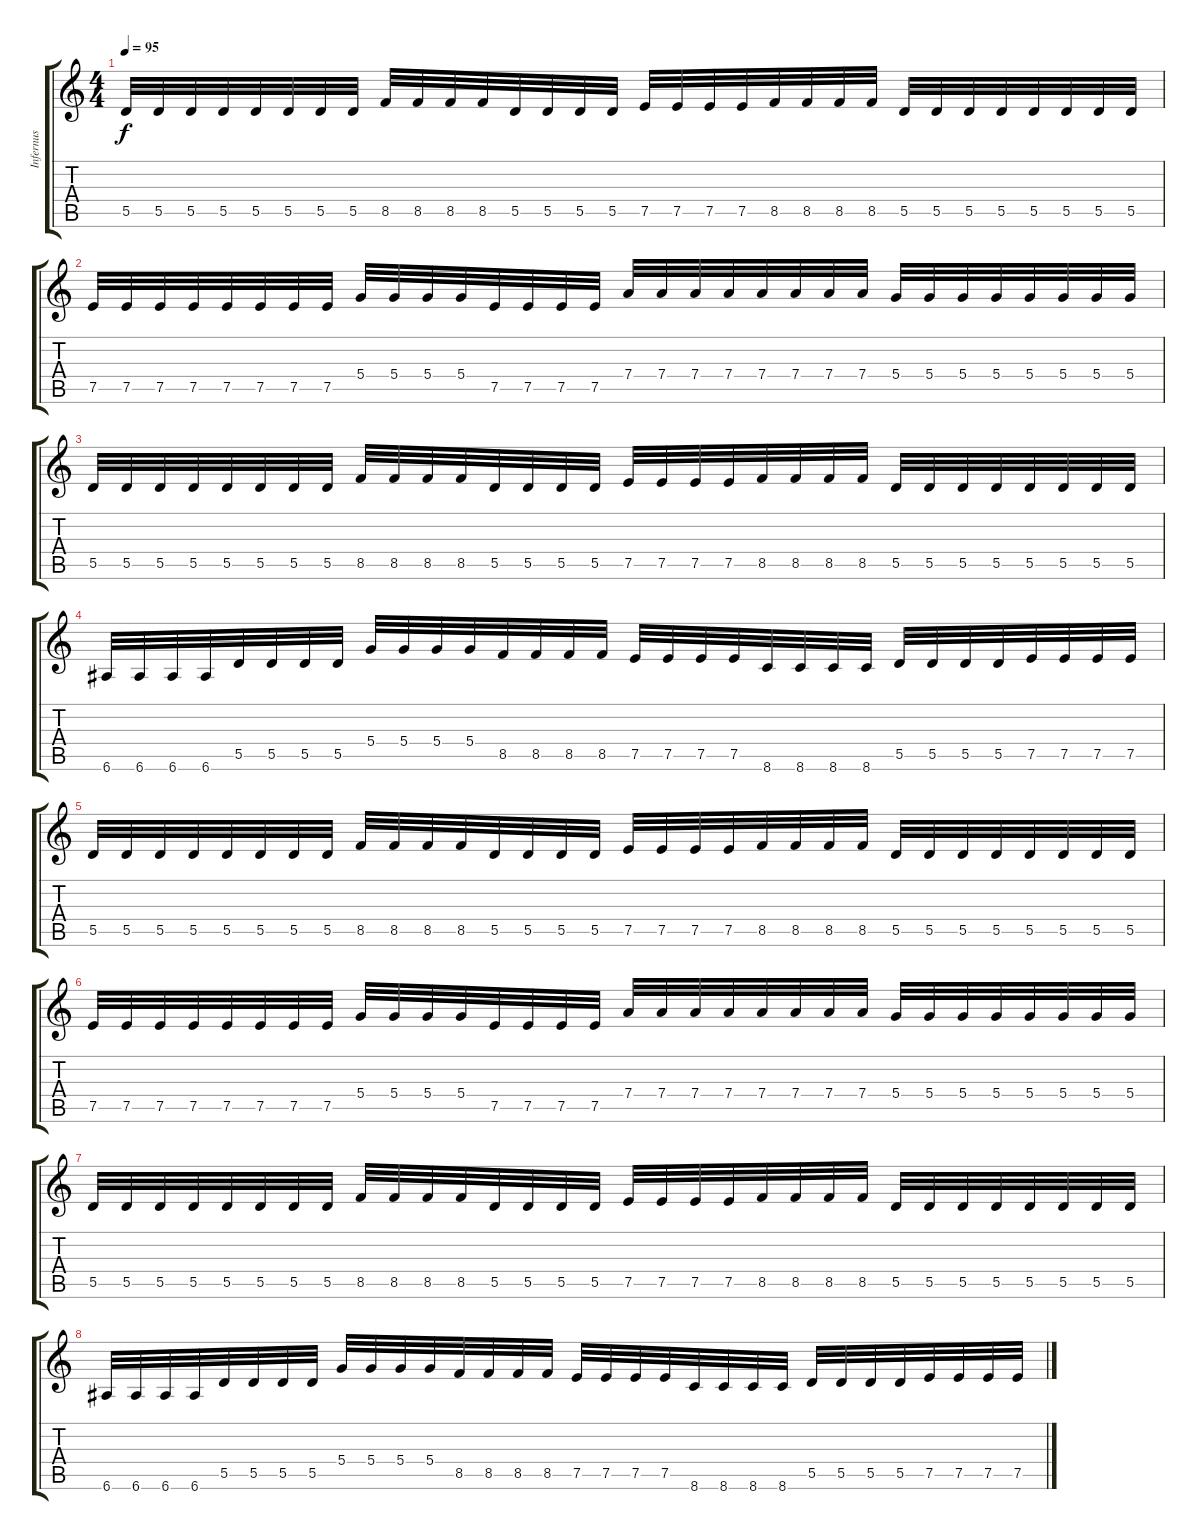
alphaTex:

\track ("Infernus" "Infernus") {instrument distortionguitar}
\staff {score tabs}
\tuning (E4 B3 G3 D3 A2 E2) {hide}
\ts (4 4)
\tempo 95
\clef g2
\ks c
5.5.32{dy f} 5.5.32 5.5.32 5.5.32 5.5.32 5.5.32 5.5.32 5.5.32 8.5.32 8.5.32 8.5.32 8.5.32 5.5.32 5.5.32 5.5.32 5.5.32 7.5.32 7.5.32 7.5.32 7.5.32 8.5.32 8.5.32 8.5.32 8.5.32 5.5.32 5.5.32 5.5.32 5.5.32 5.5.32 5.5.32 5.5.32 5.5.32 |
7.5.32 7.5.32 7.5.32 7.5.32 7.5.32 7.5.32 7.5.32 7.5.32 5.4.32 5.4.32 5.4.32 5.4.32 7.5.32 7.5.32 7.5.32 7.5.32 7.4.32 7.4.32 7.4.32 7.4.32 7.4.32 7.4.32 7.4.32 7.4.32 5.4.32 5.4.32 5.4.32 5.4.32 5.4.32 5.4.32 5.4.32 5.4.32 |
5.5.32 5.5.32 5.5.32 5.5.32 5.5.32 5.5.32 5.5.32 5.5.32 8.5.32 8.5.32 8.5.32 8.5.32 5.5.32 5.5.32 5.5.32 5.5.32 7.5.32 7.5.32 7.5.32 7.5.32 8.5.32 8.5.32 8.5.32 8.5.32 5.5.32 5.5.32 5.5.32 5.5.32 5.5.32 5.5.32 5.5.32 5.5.32 |
6.6.32 6.6.32 6.6.32 6.6.32 5.5.32 5.5.32 5.5.32 5.5.32 5.4.32 5.4.32 5.4.32 5.4.32 8.5.32 8.5.32 8.5.32 8.5.32 7.5.32 7.5.32 7.5.32 7.5.32 8.6.32 8.6.32 8.6.32 8.6.32 5.5.32 5.5.32 5.5.32 5.5.32 7.5.32 7.5.32 7.5.32 7.5.32 |
5.5.32 5.5.32 5.5.32 5.5.32 5.5.32 5.5.32 5.5.32 5.5.32 8.5.32 8.5.32 8.5.32 8.5.32 5.5.32 5.5.32 5.5.32 5.5.32 7.5.32 7.5.32 7.5.32 7.5.32 8.5.32 8.5.32 8.5.32 8.5.32 5.5.32 5.5.32 5.5.32 5.5.32 5.5.32 5.5.32 5.5.32 5.5.32 |
7.5.32 7.5.32 7.5.32 7.5.32 7.5.32 7.5.32 7.5.32 7.5.32 5.4.32 5.4.32 5.4.32 5.4.32 7.5.32 7.5.32 7.5.32 7.5.32 7.4.32 7.4.32 7.4.32 7.4.32 7.4.32 7.4.32 7.4.32 7.4.32 5.4.32 5.4.32 5.4.32 5.4.32 5.4.32 5.4.32 5.4.32 5.4.32 |
5.5.32 5.5.32 5.5.32 5.5.32 5.5.32 5.5.32 5.5.32 5.5.32 8.5.32 8.5.32 8.5.32 8.5.32 5.5.32 5.5.32 5.5.32 5.5.32 7.5.32 7.5.32 7.5.32 7.5.32 8.5.32 8.5.32 8.5.32 8.5.32 5.5.32 5.5.32 5.5.32 5.5.32 5.5.32 5.5.32 5.5.32 5.5.32 |
6.6.32 6.6.32 6.6.32 6.6.32 5.5.32 5.5.32 5.5.32 5.5.32 5.4.32 5.4.32 5.4.32 5.4.32 8.5.32 8.5.32 8.5.32 8.5.32 7.5.32 7.5.32 7.5.32 7.5.32 8.6.32 8.6.32 8.6.32 8.6.32 5.5.32 5.5.32 5.5.32 5.5.32 7.5.32 7.5.32 7.5.32 7.5.32
